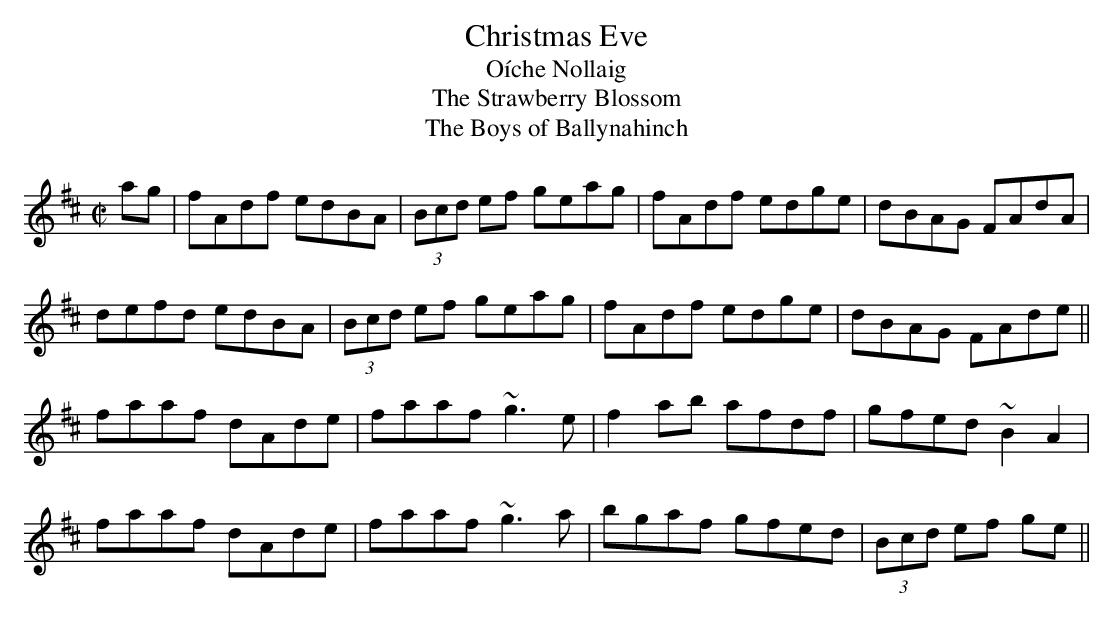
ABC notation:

X:1
T:Christmas Eve
T:Oíche Nollaig
T:Strawberry Blossom, The
T:Boys of Ballynahinch, The
M:C|
K:D
ag|fAdf edBA|(3Bcd ef geag|fAdf edge|dBAG FAdA|
defd edBA|(3Bcd ef geag|fAdf edge|dBAG FAde||
faaf dAde|faaf ~g3e|f2ab afdf|gfed ~B2A2|
faaf dAde|faaf ~g3a|bgaf gfed|(3Bcd ef ge||
